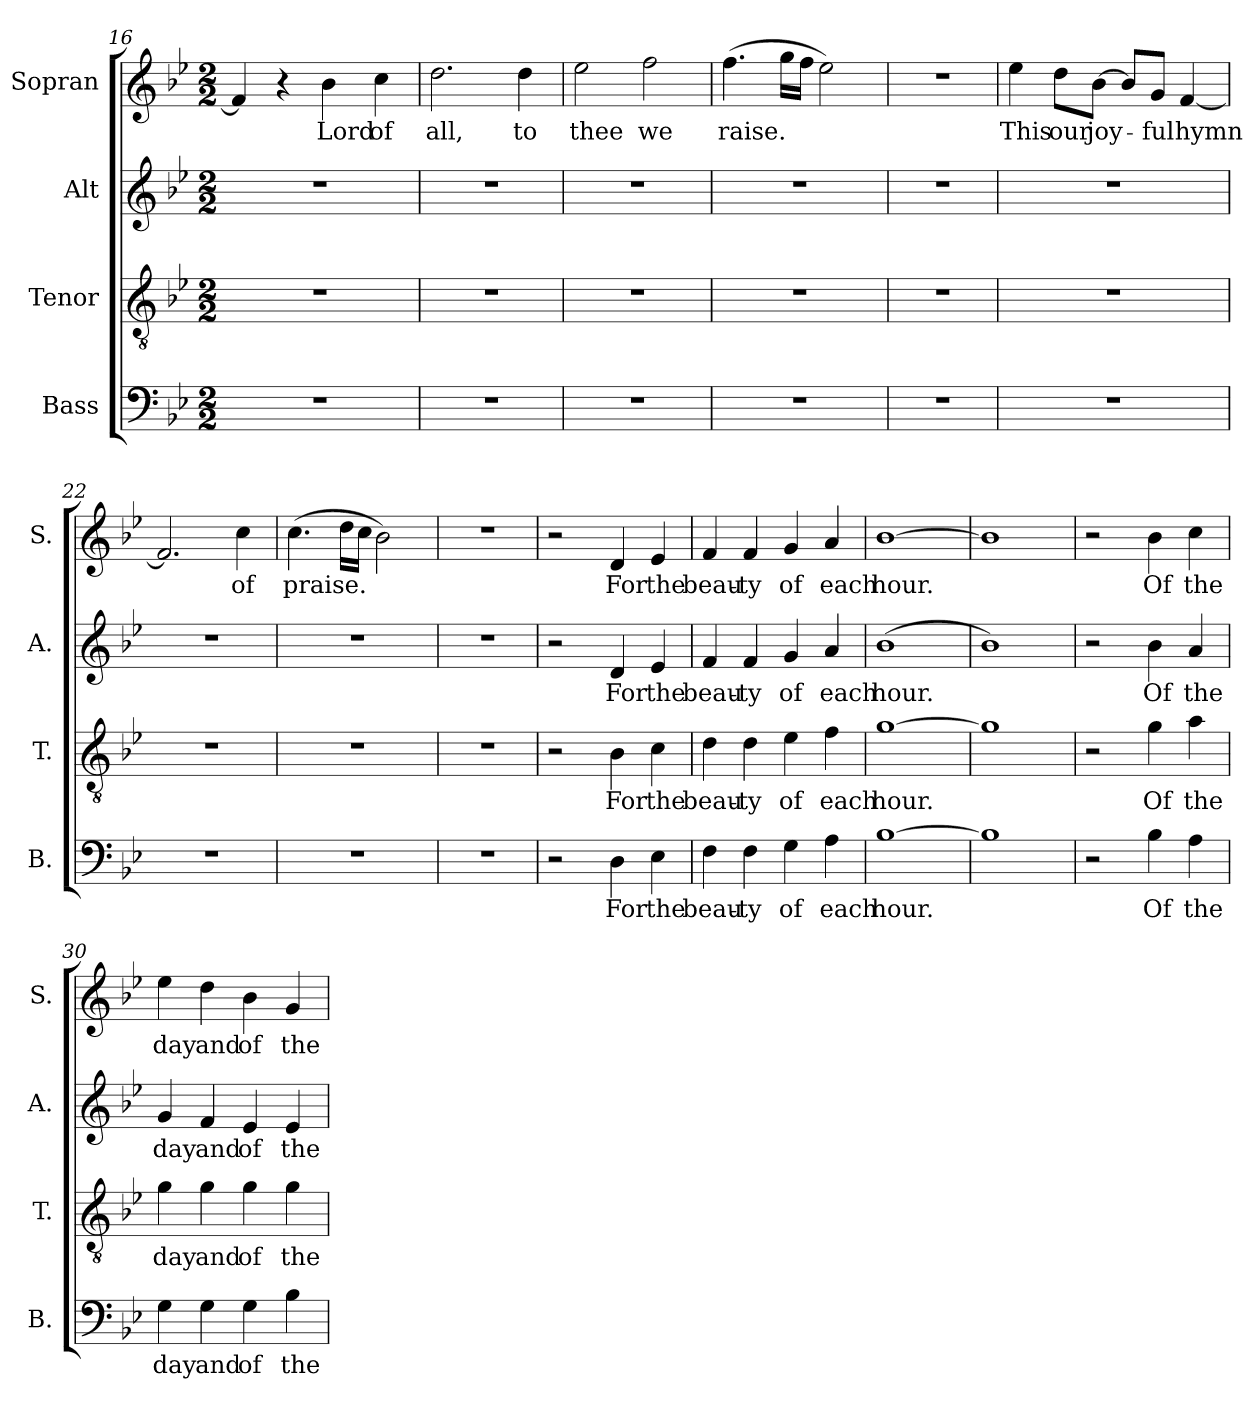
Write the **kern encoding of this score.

**kern	**text	**kern	**text	**kern	**text	**kern	**text
*part4	*part4	*part3	*part3	*part2	*part2	*part1	*part1
*staff4	*staff4	*staff3	*staff3	*staff2	*staff2	*staff1	*staff1
*I"Bass	*	*I"Tenor	*	*I"Alt	*	*I"Sopran	*
*I'B.	*	*I'T.	*	*I'A.	*	*I'S.	*
*clefF4	*	*clefGv2	*	*clefG2	*	*clefG2	*
*k[b-e-]	*	*k[b-e-]	*	*k[b-e-]	*	*k[b-e-]	*
*M2/2	*	*M2/2	*	*M2/2	*	*M2/2	*
=16	=16	=16	=16	=16	=16	=16	=16
1r	.	1r	.	1r	.	4f/]	.
.	.	.	.	.	.	4r	.
.	.	.	.	.	.	4b-\	Lord
.	.	.	.	.	.	4cc\	of
!!LO:LB:g=z
=17	=17	=17	=17	=17	=17	=17	=17
1r	.	1r	.	1r	.	2.dd\	all,
.	.	.	.	.	.	4dd\	to
=18	=18	=18	=18	=18	=18	=18	=18
1r	.	1r	.	1r	.	2ee-\	thee
.	.	.	.	.	.	2ff\	we
=19	=19	=19	=19	=19	=19	=19	=19
1r	.	1r	.	1r	.	(4.ff\	raise.
.	.	.	.	.	.	16gg\LL	.
.	.	.	.	.	.	16ff\JJ	.
.	.	.	.	.	.	2ee-\)	.
=20	=20	=20	=20	=20	=20	=20	=20
1r	.	1r	.	1r	.	1r	.
!!LO:LB:g=z
=21	=21	=21	=21	=21	=21	=21	=21
1r	.	1r	.	1r	.	4ee-\	This
.	.	.	.	.	.	8dd\L	our
.	.	.	.	.	.	[8b-\J	joy-
.	.	.	.	.	.	8b-/L]	.
.	.	.	.	.	.	8g/J	-ful
.	.	.	.	.	.	[4f/	hymn
=22	=22	=22	=22	=22	=22	=22	=22
1r	.	1r	.	1r	.	2.f/]	.
.	.	.	.	.	.	4cc\	of
=23	=23	=23	=23	=23	=23	=23	=23
1r	.	1r	.	1r	.	(4.cc\	praise.
.	.	.	.	.	.	16dd\LL	.
.	.	.	.	.	.	16cc\JJ	.
.	.	.	.	.	.	2b-\)	.
=24	=24	=24	=24	=24	=24	=24	=24
1r	.	1r	.	1r	.	1r	.
!!LO:LB:g=z
=25	=25	=25	=25	=25	=25	=25	=25
2r	.	2r	.	2r	.	2r	.
4D\	For	4B-\	For	4d/	For	4d/	For
4E-\	the	4c\	the	4e-/	the	4e-/	the
=26	=26	=26	=26	=26	=26	=26	=26
4F\	beau-	4d\	beau-	4f/	beau-	4f/	beau-
4F\	-ty	4d\	-ty	4f/	-ty	4f/	-ty
4G\	of	4e-\	of	4g/	of	4g/	of
4A\	each	4f\	each	4a/	each	4a/	each
=27	=27	=27	=27	=27	=27	=27	=27
[1B-	hour.	[1g	hour.	(1b-	hour.	[1b-	hour.
=28	=28	=28	=28	=28	=28	=28	=28
1B-]	.	1g]	.	1b-)	.	1b-]	.
=29	=29	=29	=29	=29	=29	=29	=29
2r	.	2r	.	2r	.	2r	.
4B-\	Of	4g\	Of	4b-\	Of	4b-\	Of
4A\	the	4a\	the	4a/	the	4cc\	the
=30	=30	=30	=30	=30	=30	=30	=30
4G\	day	4g\	day	4g/	day	4ee-\	day
4G\	and	4g\	and	4f/	and	4dd\	and
4G\	of	4g\	of	4e-/	of	4b-\	of
4B-\	the	4g\	the	4e-/	the	4g/	the
=	=	=	=	=	=	=	=
*-	*-	*-	*-	*-	*-	*-	*-
